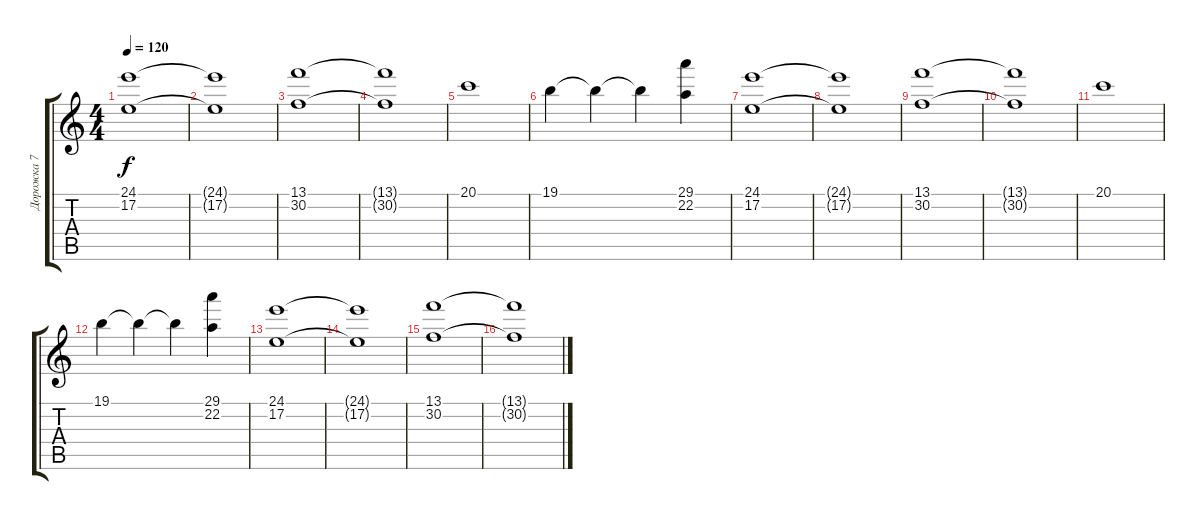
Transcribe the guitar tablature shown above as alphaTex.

\track ("Дорожка 7" "Дорожка 7") {instrument tremolostrings}
\staff {score tabs}
\tuning (E4 B3 G3 D3 A2 E2) {hide}
\ts (4 4)
\tempo 120
\clef g2
\ks c
(24.1 17.2).1{dy f} |
(24.1{t} 17.2{t}).1 |
(13.1 30.2).1 |
(13.1{t} 30.2{t}).1 |
20.1.1 |
19.1.4 19.1{t}.4 19.1{t}.4 (29.1 22.2).4 |
(24.1 17.2).1 |
(24.1{t} 17.2{t}).1 |
(13.1 30.2).1 |
(13.1{t} 30.2{t}).1 |
20.1.1 |
19.1.4 19.1{t}.4 19.1{t}.4 (29.1 22.2).4 |
(24.1 17.2).1 |
(24.1{t} 17.2{t}).1 |
(13.1 30.2).1 |
(13.1{t} 30.2{t}).1
